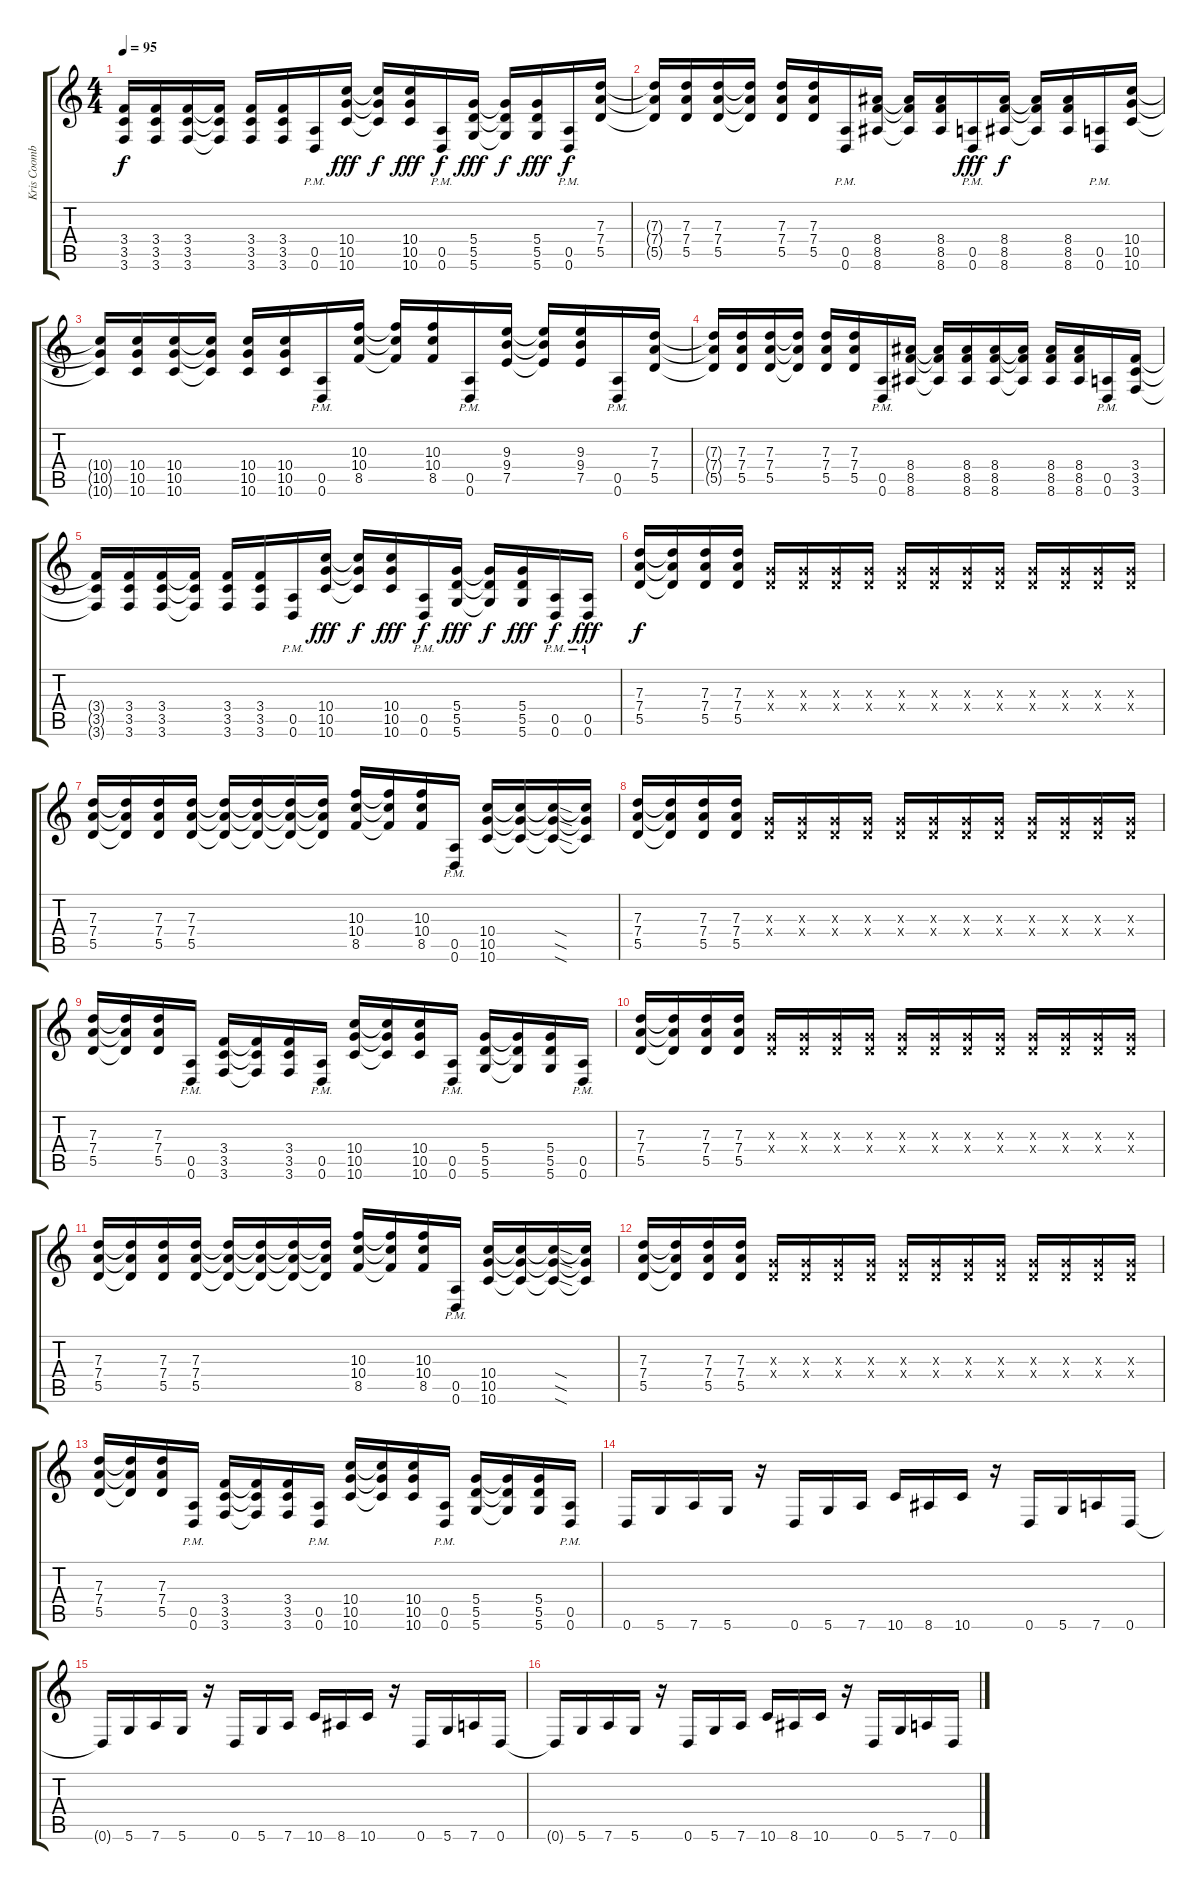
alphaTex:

\track ("Kris Coombs" "Kris Coomb") {instrument distortionguitar}
\staff {score tabs}
\tuning (E4 B3 G3 D3 A2 D2) {hide}
\ts (4 4)
\tempo 95
\clef g2
\ks c
(3.4{t} 3.5{t} 3.6{t}).16{dy f} (3.4 3.5 3.6).16 (3.4 3.5 3.6).16 (3.4{t} 3.5{t} 3.6{t}).16 (3.4 3.5 3.6).16 (3.4 3.5 3.6).16 (0.5{pm} 0.6{pm}).16 (10.4 10.5 10.6).16{dy fff} (10.4{t} 10.5{t} 10.6{t}).16{dy f} (10.4 10.5 10.6).16{dy fff} (0.5{pm} 0.6{pm}).16{dy f} (5.4 5.5 5.6).16{dy fff} (5.4{t} 5.5{t} 5.6{t}).16{dy f} (5.4 5.5 5.6).16{dy fff} (0.5{pm} 0.6{pm}).16{dy f} (7.3 7.4 5.5).16 |
(7.3{t} 7.4{t} 5.5{t}).16 (7.3 7.4 5.5).16 (7.3 7.4 5.5).16 (7.3{t} 7.4{t} 5.5{t}).16 (7.3 7.4 5.5).16 (7.3 7.4 5.5).16 (0.5{pm} 0.6{pm}).16 (8.4 8.5 8.6).16 (8.4{t} 8.5{t} 8.6{t}).16 (8.4 8.5 8.6).16 (0.5{pm} 0.6{pm}).16{dy fff} (8.4 8.5 8.6).16{dy f} (8.4{t} 8.5{t} 8.6{t}).16 (8.4 8.5 8.6).16 (0.5{pm} 0.6{pm}).16 (10.4 10.5 10.6).16 |
(10.4{t} 10.5{t} 10.6{t}).16 (10.4 10.5 10.6).16 (10.4 10.5 10.6).16 (10.4{t} 10.5{t} 10.6{t}).16 (10.4 10.5 10.6).16 (10.4 10.5 10.6).16 (0.5{pm} 0.6{pm}).16 (10.3 10.4 8.5).16 (10.3{t} 10.4{t} 8.5{t}).16 (10.3 10.4 8.5).16 (0.5{pm} 0.6{pm}).16 (9.3 9.4 7.5).16 (9.3{t} 9.4{t} 7.5{t}).16 (9.3 9.4 7.5).16 (0.5{pm} 0.6{pm}).16 (7.3 7.4 5.5).16 |
(7.3{t} 7.4{t} 5.5{t}).16 (7.3 7.4 5.5).16 (7.3 7.4 5.5).16 (7.3{t} 7.4{t} 5.5{t}).16 (7.3 7.4 5.5).16 (7.3 7.4 5.5).16 (0.5{pm} 0.6{pm}).16 (8.4 8.5 8.6).16 (8.4{t} 8.5{t} 8.6{t}).16 (8.4 8.5 8.6).16 (8.4 8.5 8.6).16 (8.4{t} 8.5{t} 8.6{t}).16 (8.4 8.5 8.6).16 (8.4 8.5 8.6).16 (0.5{pm} 0.6{pm}).16 (3.4 3.5 3.6).16 |
(3.4{t} 3.5{t} 3.6{t}).16 (3.4 3.5 3.6).16 (3.4 3.5 3.6).16 (3.4{t} 3.5{t} 3.6{t}).16 (3.4 3.5 3.6).16 (3.4 3.5 3.6).16 (0.5{pm} 0.6{pm}).16 (10.4 10.5 10.6).16{dy fff} (10.4{t} 10.5{t} 10.6{t}).16{dy f} (10.4 10.5 10.6).16{dy fff} (0.5{pm} 0.6{pm}).16{dy f} (5.4 5.5 5.6).16{dy fff} (5.4{t} 5.5{t} 5.6{t}).16{dy f} (5.4 5.5 5.6).16{dy fff} (0.5{pm} 0.6{pm}).16{dy f} (0.5{pm} 0.6{pm}).16{dy fff} |
(7.3 7.4 5.5).16{dy f} (7.3{t} 7.4{t} 5.5{t}).16 (7.3 7.4 5.5).16 (7.3 7.4 5.5).16 (0.3{x} 0.4{x}).16 (0.3{x} 0.4{x}).16 (0.3{x} 0.4{x}).16 (0.3{x} 0.4{x}).16 (0.3{x} 0.4{x}).16 (0.3{x} 0.4{x}).16 (0.3{x} 0.4{x}).16 (0.3{x} 0.4{x}).16 (0.3{x} 0.4{x}).16 (0.3{x} 0.4{x}).16 (0.3{x} 0.4{x}).16 (0.3{x} 0.4{x}).16 |
(7.3 7.4 5.5).16 (7.3{t} 7.4{t} 5.5{t}).16 (7.3 7.4 5.5).16 (7.3 7.4 5.5).16 (7.3{t} 7.4{t} 5.5{t}).16 (7.3{t} 7.4{t} 5.5{t}).16 (7.3{t} 7.4{t} 5.5{t}).16 (7.3{t} 7.4{t} 5.5{t}).16 (10.3 10.4 8.5).16 (10.3{t} 10.4{t} 8.5{t}).16 (10.3 10.4 8.5).16 (0.5{pm} 0.6{pm}).16 (10.4 10.5 10.6).16 (10.4{t} 10.5{t} 10.6{t}).16 (10.4{sod t} 10.5{sod t} 10.6{sod t}).16 (10.4{t} 10.5{t} 10.6{t}).16 |
(7.3 7.4 5.5).16 (7.3{t} 7.4{t} 5.5{t}).16 (7.3 7.4 5.5).16 (7.3 7.4 5.5).16 (0.3{x} 0.4{x}).16 (0.3{x} 0.4{x}).16 (0.3{x} 0.4{x}).16 (0.3{x} 0.4{x}).16 (0.3{x} 0.4{x}).16 (0.3{x} 0.4{x}).16 (0.3{x} 0.4{x}).16 (0.3{x} 0.4{x}).16 (0.3{x} 0.4{x}).16 (0.3{x} 0.4{x}).16 (0.3{x} 0.4{x}).16 (0.3{x} 0.4{x}).16 |
(7.3 7.4 5.5).16 (7.3{t} 7.4{t} 5.5{t}).16 (7.3 7.4 5.5).16 (0.5{pm} 0.6{pm}).16 (3.4 3.5 3.6).16 (3.4{t} 3.5{t} 3.6{t}).16 (3.4 3.5 3.6).16 (0.5{pm} 0.6{pm}).16 (10.4 10.5 10.6).16 (10.4{t} 10.5{t} 10.6{t}).16 (10.4 10.5 10.6).16 (0.5{pm} 0.6{pm}).16 (5.4 5.5 5.6).16 (5.4{t} 5.5{t} 5.6{t}).16 (5.4 5.5 5.6).16 (0.5{pm} 0.6{pm}).16 |
(7.3 7.4 5.5).16 (7.3{t} 7.4{t} 5.5{t}).16 (7.3 7.4 5.5).16 (7.3 7.4 5.5).16 (0.3{x} 0.4{x}).16 (0.3{x} 0.4{x}).16 (0.3{x} 0.4{x}).16 (0.3{x} 0.4{x}).16 (0.3{x} 0.4{x}).16 (0.3{x} 0.4{x}).16 (0.3{x} 0.4{x}).16 (0.3{x} 0.4{x}).16 (0.3{x} 0.4{x}).16 (0.3{x} 0.4{x}).16 (0.3{x} 0.4{x}).16 (0.3{x} 0.4{x}).16 |
(7.3 7.4 5.5).16 (7.3{t} 7.4{t} 5.5{t}).16 (7.3 7.4 5.5).16 (7.3 7.4 5.5).16 (7.3{t} 7.4{t} 5.5{t}).16 (7.3{t} 7.4{t} 5.5{t}).16 (7.3{t} 7.4{t} 5.5{t}).16 (7.3{t} 7.4{t} 5.5{t}).16 (10.3 10.4 8.5).16 (10.3{t} 10.4{t} 8.5{t}).16 (10.3 10.4 8.5).16 (0.5{pm} 0.6{pm}).16 (10.4 10.5 10.6).16 (10.4{t} 10.5{t} 10.6{t}).16 (10.4{sod t} 10.5{sod t} 10.6{sod t}).16 (10.4{t} 10.5{t} 10.6{t}).16 |
(7.3 7.4 5.5).16 (7.3{t} 7.4{t} 5.5{t}).16 (7.3 7.4 5.5).16 (7.3 7.4 5.5).16 (0.3{x} 0.4{x}).16 (0.3{x} 0.4{x}).16 (0.3{x} 0.4{x}).16 (0.3{x} 0.4{x}).16 (0.3{x} 0.4{x}).16 (0.3{x} 0.4{x}).16 (0.3{x} 0.4{x}).16 (0.3{x} 0.4{x}).16 (0.3{x} 0.4{x}).16 (0.3{x} 0.4{x}).16 (0.3{x} 0.4{x}).16 (0.3{x} 0.4{x}).16 |
(7.3 7.4 5.5).16 (7.3{t} 7.4{t} 5.5{t}).16 (7.3 7.4 5.5).16 (0.5{pm} 0.6{pm}).16 (3.4 3.5 3.6).16 (3.4{t} 3.5{t} 3.6{t}).16 (3.4 3.5 3.6).16 (0.5{pm} 0.6{pm}).16 (10.4 10.5 10.6).16 (10.4{t} 10.5{t} 10.6{t}).16 (10.4 10.5 10.6).16 (0.5{pm} 0.6{pm}).16 (5.4 5.5 5.6).16 (5.4{t} 5.5{t} 5.6{t}).16 (5.4 5.5 5.6).16 (0.5{pm} 0.6{pm}).16 |
0.6.16 5.6.16 7.6.16 5.6.16 r.16 0.6.16 5.6.16 7.6.16 10.6.16 8.6.16 10.6.16 r.16 0.6.16 5.6.16 7.6.16 0.6.16 |
0.6{t}.16 5.6.16 7.6.16 5.6.16 r.16 0.6.16 5.6.16 7.6.16 10.6.16 8.6.16 10.6.16 r.16 0.6.16 5.6.16 7.6.16 0.6.16 |
0.6{t}.16 5.6.16 7.6.16 5.6.16 r.16 0.6.16 5.6.16 7.6.16 10.6.16 8.6.16 10.6.16 r.16 0.6.16 5.6.16 7.6.16 0.6.16
